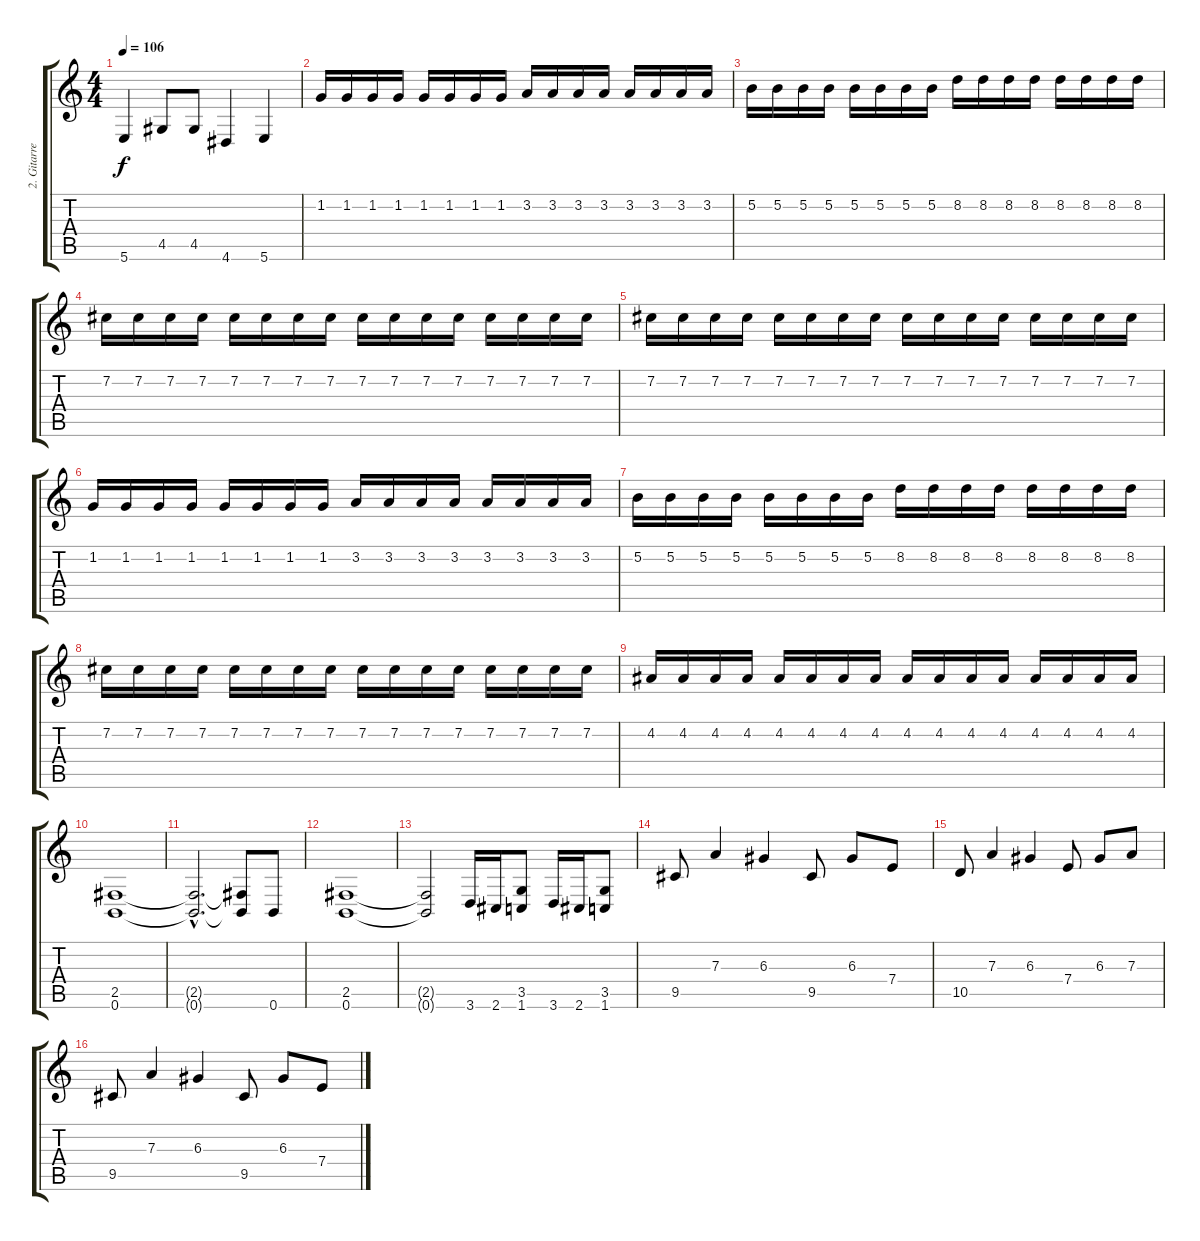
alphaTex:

\track ("2. Gitarre" "2. Gitarre") {instrument overdrivenguitar}
\staff {score tabs}
\tuning (B3 Gb3 D3 A2 E2 B1) {hide}
\ts (4 4)
\tempo 106
\clef g2
\ks c
5.6.4{dy f} 4.5.8 4.5.8 4.6.4 5.6.4 |
1.2.16 1.2.16 1.2.16 1.2.16 1.2.16 1.2.16 1.2.16 1.2.16 3.2.16 3.2.16 3.2.16 3.2.16 3.2.16 3.2.16 3.2.16 3.2.16 |
5.2.16 5.2.16 5.2.16 5.2.16 5.2.16 5.2.16 5.2.16 5.2.16 8.2.16 8.2.16 8.2.16 8.2.16 8.2.16 8.2.16 8.2.16 8.2.16 |
7.2.16 7.2.16 7.2.16 7.2.16 7.2.16 7.2.16 7.2.16 7.2.16 7.2.16 7.2.16 7.2.16 7.2.16 7.2.16 7.2.16 7.2.16 7.2.16 |
7.2.16 7.2.16 7.2.16 7.2.16 7.2.16 7.2.16 7.2.16 7.2.16 7.2.16 7.2.16 7.2.16 7.2.16 7.2.16 7.2.16 7.2.16 7.2.16 |
1.2.16 1.2.16 1.2.16 1.2.16 1.2.16 1.2.16 1.2.16 1.2.16 3.2.16 3.2.16 3.2.16 3.2.16 3.2.16 3.2.16 3.2.16 3.2.16 |
5.2.16 5.2.16 5.2.16 5.2.16 5.2.16 5.2.16 5.2.16 5.2.16 8.2.16 8.2.16 8.2.16 8.2.16 8.2.16 8.2.16 8.2.16 8.2.16 |
7.2.16 7.2.16 7.2.16 7.2.16 7.2.16 7.2.16 7.2.16 7.2.16 7.2.16 7.2.16 7.2.16 7.2.16 7.2.16 7.2.16 7.2.16 7.2.16 |
4.2.16 4.2.16 4.2.16 4.2.16 4.2.16 4.2.16 4.2.16 4.2.16 4.2.16 4.2.16 4.2.16 4.2.16 4.2.16 4.2.16 4.2.16 4.2.16 |
(2.5 0.6).1 |
(2.5{hac t} 0.6{hac t}).2{d} (2.5{t} 0.6{t}).8 0.6.8 |
(2.5 0.6).1 |
(2.5{t} 0.6{t}).2 3.6.16 2.6.16 (3.5 1.6).8 3.6.16 2.6.16 (3.5 1.6).8 |
9.5.8 7.3.4 6.3.4 9.5.8 6.3.8 7.4.8 |
10.5.8 7.3.4 6.3.4 7.4.8 6.3.8 7.3.8 |
9.5.8 7.3.4 6.3.4 9.5.8 6.3.8 7.4.8
